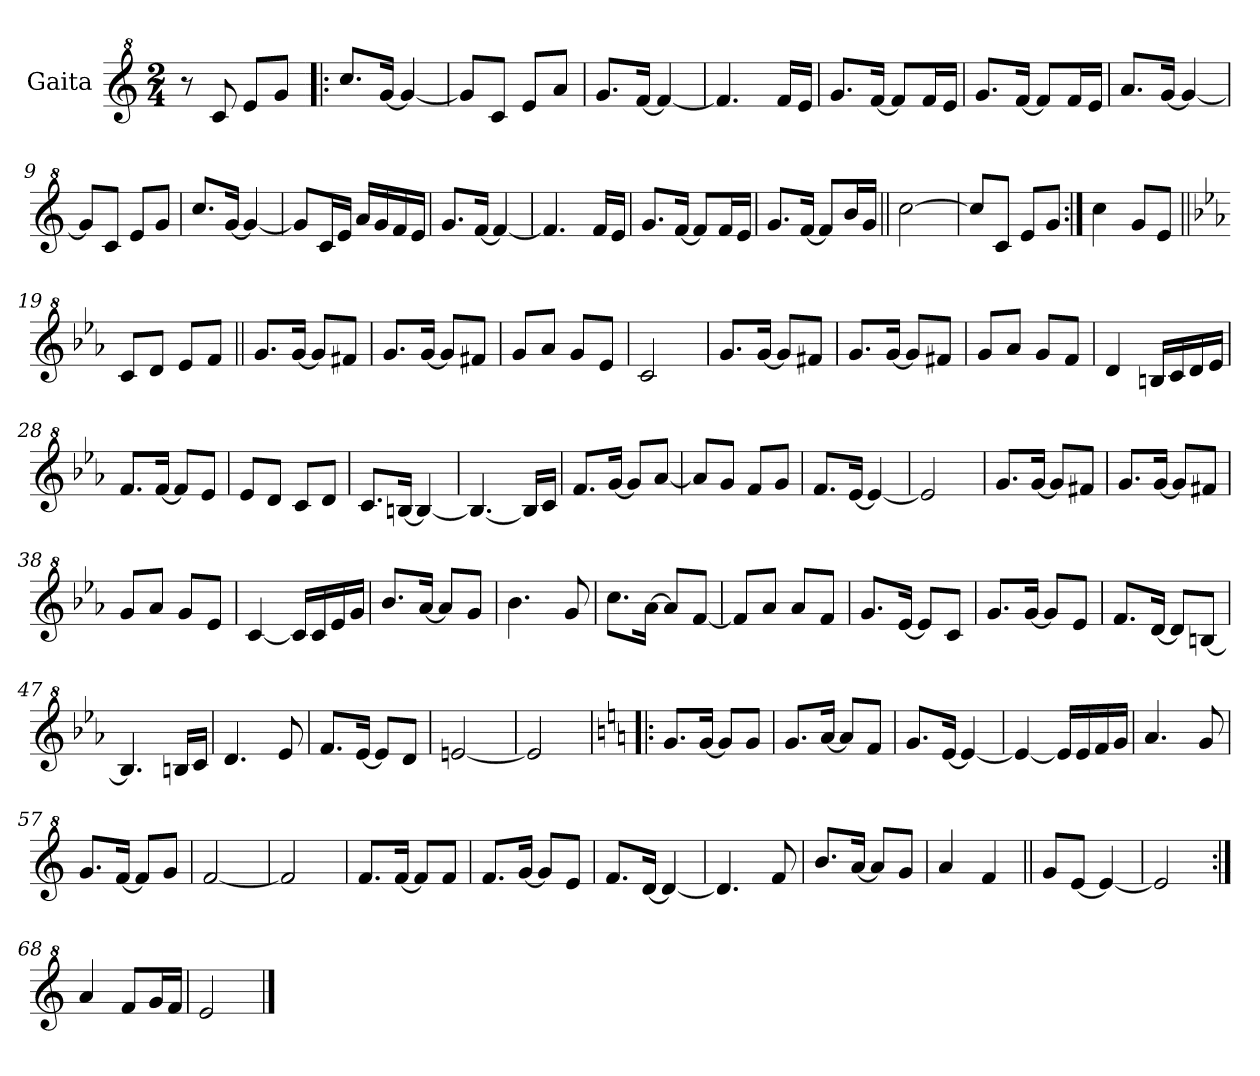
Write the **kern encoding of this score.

**kern
*part1
*staff1
*I"Gaita
*clefG^2
*k[]
*M2/4
*MM114
=1
8r
8cc/
8ee/L
8gg/J
=2!|:
8.ccc/L
[16gg/Jk
4gg/_
=3
8gg/L]
8cc/J
8ee/L
8aa/J
=4
8.gg/L
[16ff/Jk
4ff/_
=5
4.ff/]
16ff/LL
16ee/JJ
=6
8.gg/L
[16ff/Jk
8ff/L]
16ff/L
16ee/JJ
=7
8.gg/L
[16ff/Jk
8ff/L]
16ff/L
16ee/JJ
=8
8.aa/L
[16gg/Jk
4gg/_
!!LO:LB:g=z
=9
8gg/L]
8cc/J
8ee/L
8gg/J
=10
8.ccc/L
[16gg/Jk
4gg/_
=11
8gg/L]
16cc/L
16ee/JJ
16aa/LL
16gg/
16ff/
16ee/JJ
=12
8.gg/L
[16ff/Jk
4ff/_
=13
4.ff/]
16ff/LL
16ee/JJ
=14
8.gg/L
[16ff/Jk
8ff/L]
16ff/L
16ee/JJ
=15
8.gg/L
[16ff/Jk
8ff/L]
16bb/L
16gg/JJ
=16||
[2ccc\
!!LO:LB:g=z
=17
8ccc/L]
8cc/J
8ee/L
8gg/J
=18:|!
4ccc\
8gg/L
8ee/J
=19||
*k[b-e-a-]
8cc/L
8dd/J
8ee-/L
8ff/J
=20||
8.gg/L
[16gg/Jk
8gg/L]
8ff#X/J
=21
8.gg/L
[16gg/Jk
8gg/L]
8ff#X/J
=22
8gg/L
8aa-/J
8gg/L
8ee-/J
=23
2cc/
=24
8.gg/L
[16gg/Jk
8gg/L]
8ff#X/J
!!LO:LB:g=z
=25
8.gg/L
[16gg/Jk
8gg/L]
8ff#X/J
=26
8gg/L
8aa-/J
8gg/L
8ff/J
=27
4dd/
16bn/LL
16cc/
16dd/
16ee-/JJ
=28
8.ff/L
[16ff/Jk
8ff/L]
8ee-/J
=29
8ee-/L
8dd/J
8cc/L
8dd/J
=30
8.cc/L
[16bn/Jk
4b/_
=31
4.b/_
16b/LL]
16cc/JJ
!!LO:LB:g=z
=32
8.ff/L
[16gg/Jk
8gg/L]
[8aa-/J
=33
8aa-/L]
8gg/J
8ff/L
8gg/J
=34
8.ff/L
[16ee-/Jk
4ee-/_
=35
2ee-/]
=36
8.gg/L
[16gg/Jk
8gg/L]
8ff#X/J
=37
8.gg/L
[16gg/Jk
8gg/L]
8ff#X/J
=38
8gg/L
8aa-/J
8gg/L
8ee-/J
=39
[4cc/
16cc/LL]
16cc/
16ee-/
16gg/JJ
!!LO:LB:g=z
=40
8.bb-/L
[16aa-/Jk
8aa-/L]
8gg/J
=41
4.bb-\
8gg/
=42
8.ccc\L
[16aa-\Jk
8aa-/L]
[8ff/J
=43
8ff/L]
8aa-/J
8aa-/L
8ff/J
=44
8.gg/L
[16ee-/Jk
8ee-/L]
8cc/J
=45
8.gg/L
[16gg/Jk
8gg/L]
8ee-/J
=46
8.ff/L
[16dd/Jk
8dd/L]
[8bn/J
=47
4.b/]
16bn/LL
16cc/JJ
!!LO:LB:g=z
=48
4.dd/
8ee-/
=49
8.ff/L
[16ee-/Jk
8ee-/L]
8dd/J
=50
[2een/
=51
2ee/]
=52!|:
*k[]
8.gg/L
[16gg/Jk
8gg/L]
8gg/J
=53
8.gg/L
[16aa/Jk
8aa/L]
8ff/J
=54
8.gg/L
[16ee/Jk
4ee/_
=55
4ee/_
16ee/LL]
16ee/
16ff/
16gg/JJ
=56
4.aa/
8gg/
!!LO:LB:g=z
=57
8.gg/L
[16ff/Jk
8ff/L]
8gg/J
=58
[2ff/
=59
2ff/]
=60
8.ff/L
[16ff/Jk
8ff/L]
8ff/J
=61
8.ff/L
[16gg/Jk
8gg/L]
8ee/J
=62
8.ff/L
[16dd/Jk
4dd/_
=63
4.dd/]
8ff/
=64
8.bb/L
[16aa/Jk
8aa/L]
8gg/J
=65
4aa/
4ff/
=66||
8gg/L
[8ee/J
4ee/_
=67
2ee/]
!!LO:LB:g=z
=68:|!
4aa/
8ff/L
16gg/L
16ff/JJ
=69
2ee/
==
*-
